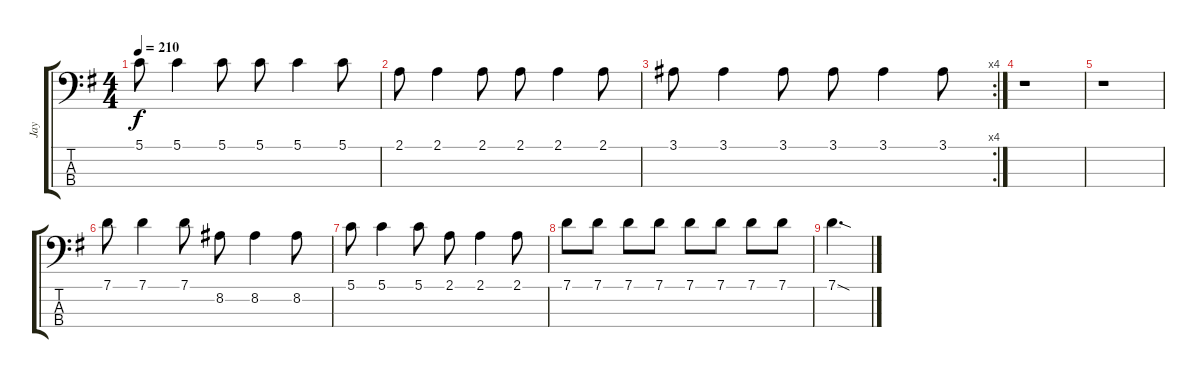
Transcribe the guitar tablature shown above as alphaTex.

\track ("Jay" "Jay") {instrument electricbasspick}
\staff {score tabs}
\tuning (G2 D2 A1 E1) {hide}
\ts (4 4)
\tempo 210
\clef f4
\ks g
5.1.8{dy f} 5.1.4 5.1.8 5.1.8 5.1.4 5.1.8 |
2.1.8 2.1.4 2.1.8 2.1.8 2.1.4 2.1.8 |
\rc 4
3.1.8 3.1.4 3.1.8 3.1.8 3.1.4 3.1.8 |
r.1 |
r.1 |
7.1.8 7.1.4 7.1.8 8.2.8 8.2.4 8.2.8 |
5.1.8 5.1.4 5.1.8 2.1.8 2.1.4 2.1.8 |
7.1.8 7.1.8 7.1.8 7.1.8 7.1.8 7.1.8 7.1.8 7.1.8 |
7.1{sod}.4{d}
